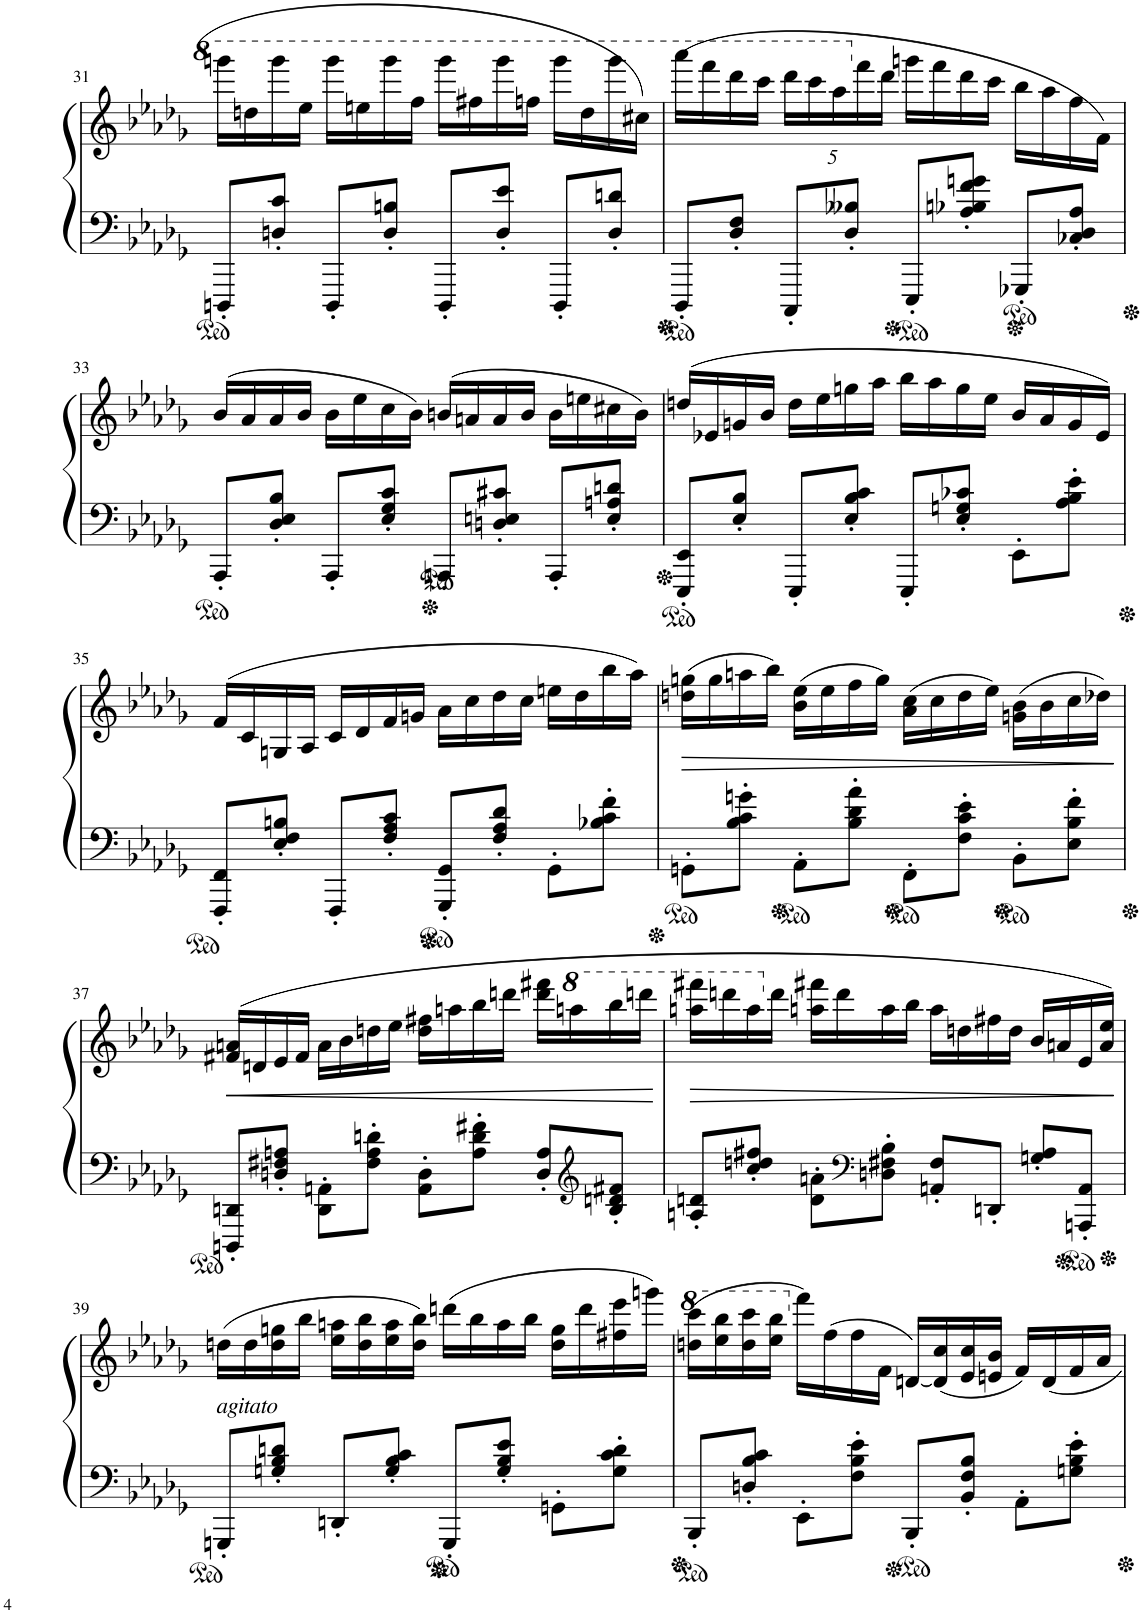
**kern	**kern	**dynam
*part1	*part1	*part1
*staff2	*staff1	*staff1/2
*I"Piano	*	*
*I'Pno	*	*
!!LO:PB:g=z
*clefF4	*clefG2	*
*k[b-e-a-d-g-]	*k[b-e-a-d-g-]	*
*M4/4	*M4/4	*
=31	=31	=31
8DDDn'/L	16ggggn\LL	.
.	16dddn\	.
8Dn/' 8c/'J	16gggg\	.
.	16eee-\JJ	.
8DDD'/L	16gggg\LL	.
.	16eeen\	.
8D/' 8Bn/'J	16gggg\	.
.	16fff\JJ	.
8DDD'/L	16gggg\LL	.
.	16fff#X\	.
8D/' 8e-/'J	16gggg\	.
.	16fffn\JJ	.
8DDD'/L	16gggg\LL	.
.	16ddd\	.
8D/' 8dn/'J	16gggg\	.
.	16ccc#X\JJ	.
=32	=32	=32
8DDD-'/L	(16aaaa-\LL	.
.	16ffff\	.
8D-/' 8F/'J	16dddd-\	.
.	16cccc\JJ	.
*	*Xbrackettup	*
8CCC'/L	20dddd-\LL	.
.	20cccc\	.
.	20aaa-\	.
8D-/' 8B--X/'J	.	.
.	20fff\	.
.	20ddd-\JJ	.
8EEE-'/L	16gggn\LL	.
.	16fff\	.
8A-/' 8B-X/' 8f/' 8gn/'J	16ddd-\	.
.	16ccc\JJ	.
8GGG-X'/L	16bb-\LL	.
.	16aa-\	.
8C-X/' 8D-/' 8A-/'J	16ff\	.
.	16f\JJ)	.
!!LO:LB:g=z
=33	=33	=33
8AAA-'/L	(16b-/LL	.
.	16a-/	.
8D-/' 8E-/' 8B-/'J	16a-/	.
.	16b-/JJ	.
8AAA-'/L	16b-\LL	.
.	16ee-\	.
8E-/' 8G-/' 8c/'J	16cc\	.
.	16b-\JJ)	.
8AAAn'/L	(16bn/LL	.
.	16an/	.
8Dn/' 8En/' 8c#X/'J	16a/	.
.	16b/JJ	.
8AAA'/L	16b\LL	.
.	16een\	.
8E/' 8An/' 8dn/'J	16cc#X\	.
.	16b\JJ)	.
=34	=34	=34
8EEE-/' 8EE-/'L	(16ddn/LL	.
.	16e-X/	.
8E-/' 8B-/'J	16gn/	.
.	16b-/JJ	.
8EEE-'/L	16dd\LL	.
.	16ee-\	.
8E-/' 8B-/' 8c/'J	16ggn\	.
.	16aa-\JJ	.
8EEE-'/L	16bb-\LL	.
.	16aa-\	.
8E-/' 8Gn/' 8c-X/'J	16gg\	.
.	16ee-\JJ	.
8EE-'\L	16b-/LL	.
.	16a-/	.
8A-\' 8B-\' 8e-\'J	16g/	.
.	16e-/JJ)	.
!!LO:LB:g=z
=35	=35	=35
8FFF/' 8FF/'L	(16f/LL	.
.	16c/	.
8E-/' 8F/' 8Bn/'J	16Gn/	.
.	16A-/JJ	.
8FFF'/L	16c/LL	.
.	16d-/	.
8F/' 8A-/' 8c/'J	16f/	.
.	16gn/JJ	.
8GGG-/' 8GG-/'L	16a-\LL	.
.	16cc\	.
8F/' 8A-/' 8d-/'J	16dd-\	.
.	16cc\JJ	.
8GG-'\L	16een\LL	.
.	16dd-\	.
8B-X\' 8c\' 8f\'J	16bb-\	.
.	16aa-\JJ)	.
=36	=36	=36
!	!	!LO:HP:b
8GGn'\L	(16ddn\ 16ggn\LL	>
.	16gg\	.
8B-\' 8c\' 8gn\'J	16aan\	.
.	16bb-\JJ)	.
8AA-'\L	(16b-\ 16ee-\LL	.
.	16ee-\	.
8B-\' 8d-\' 8a-\'J	16ff\	.
.	16gg\JJ)	.
8FF'\L	(16a-\ 16cc\LL	.
.	16cc\	.
8F\' 8c\' 8e-\'J	16dd\	.
.	16ee-\JJ)	.
8BB-'\L	(16gn\ 16b-\LL	.
.	16b-\	.
8E-\' 8B-\' 8f\'J	16cc\	.
.	16dd-X\JJ)	.
.	.	]
!!LO:LB:g=z
=37	=37	=37
!	!	!LO:HP:b
8DDDn/' 8DDn/'L	(16f#X/ 16an/LL	<
.	16dn/	.
8Dn/' 8F#X/' 8An/'J	16e-/	.
.	16f#/JJ	.
8DD\' 8AAn\'L	16a\LL	.
.	16b-\	.
8F#\' 8A\' 8dn\'J	16ddn\	.
.	16ee-\JJ	.
8AA\' 8D\'L	16dd\ 16ff#X\LL	.
.	16aan\	.
8A\' 8d\' 8f#X\'J	16bb-\	.
.	16dddn\JJ	.
8D/' 8A/'L	16ddd\ 16fff#X\LL	.
*	*8va	*
.	16aaan\	.
*clefG2	*	*
8B-/' 8dn/' 8f#X/'J	16bbb-\	.
.	16ddddn\JJ	.
.	.	[
=38	=38	=38
!	!	!LO:HP:b
8An/' 8dn/'L	16aaan\ 16ffff#X\LL	>
.	16ddddn\	.
8cc/' 8ddn/' 8ff#X/'J	16aaa\	.
*	*X8va	*
.	16ddd\JJ	.
8d\' 8an\'L	16aan\ 16fff#X\LL	.
.	16ddd\	.
*clefF4	*	*
8Dn\' 8F#X\' 8B-\'J	16aa\	.
.	16bb-\JJ	.
8AAn/' 8F#/'L	16aa\LL	.
.	16ddn\	.
8DDn'/J	16ff#X\	.
.	16dd\JJ	.
8Gn/' 8A/'L	16b-/LL	.
.	16an/	.
8AAAn/' 8AA/'J	16e-/	.
.	16a/ 16ee-/JJ)	.
.	.	]
!!LO:LB:g=z
=39	=39	=39
!	!LO:TX:b:i:t=agitato	!
8GGGn'/L	(16ddn\LL	.
.	16dd\	.
8Gn/' 8B-/' 8dn/'J	16dd\ 16ggn\	.
.	16bb-\JJ	.
8DDn'/L	16ee-\ 16aan\LL	.
.	16dd\ 16bb-\	.
8G/' 8B-/' 8c/'J	16ee-\ 16aa\	.
.	16dd\ 16bb-\JJ)	.
8GGG'/L	(16dddn\LL	.
.	16bb-\	.
8G/' 8B-/' 8e-/'J	16aa\	.
.	16bb-\JJ	.
8GGn'\L	16dd\ 16gg\LL	.
.	16ddd\	.
8G\' 8c\' 8d\'J	16ff#X\ 16eee-\	.
.	16gggn\JJ)	.
=40	=40	=40
*	*8va	*
8BBB-'/L	(16dddn\ 16cccc\LL	.
.	16eee-\ 16bbb-\	.
8Dn/' 8B-/' 8c/'J	16ddd\ 16cccc\	.
.	16eee-\ 16bbb-\JJ	.
*	*X8va	*
8EE-'\L	16fff\LL)	.
.	(16ff\	.
8F\' 8B-\' 8e-\'J	16ff\	.
.	16f\JJ	.
8BBB-'/L	[16dn/LL)	.
.	(16d/] 16cc/	.
8BB-/' 8F/' 8B-/'J	16e-/ 16cc/	.
.	16en/ 16b-/JJ	.
8AA-'\L	16f/LL)	.
.	16d/	.
8Gn\' 8B-\' 8e-\'J	16f/	.
.	16a-/JJ	.
=	=	=
*-	*-	*-
